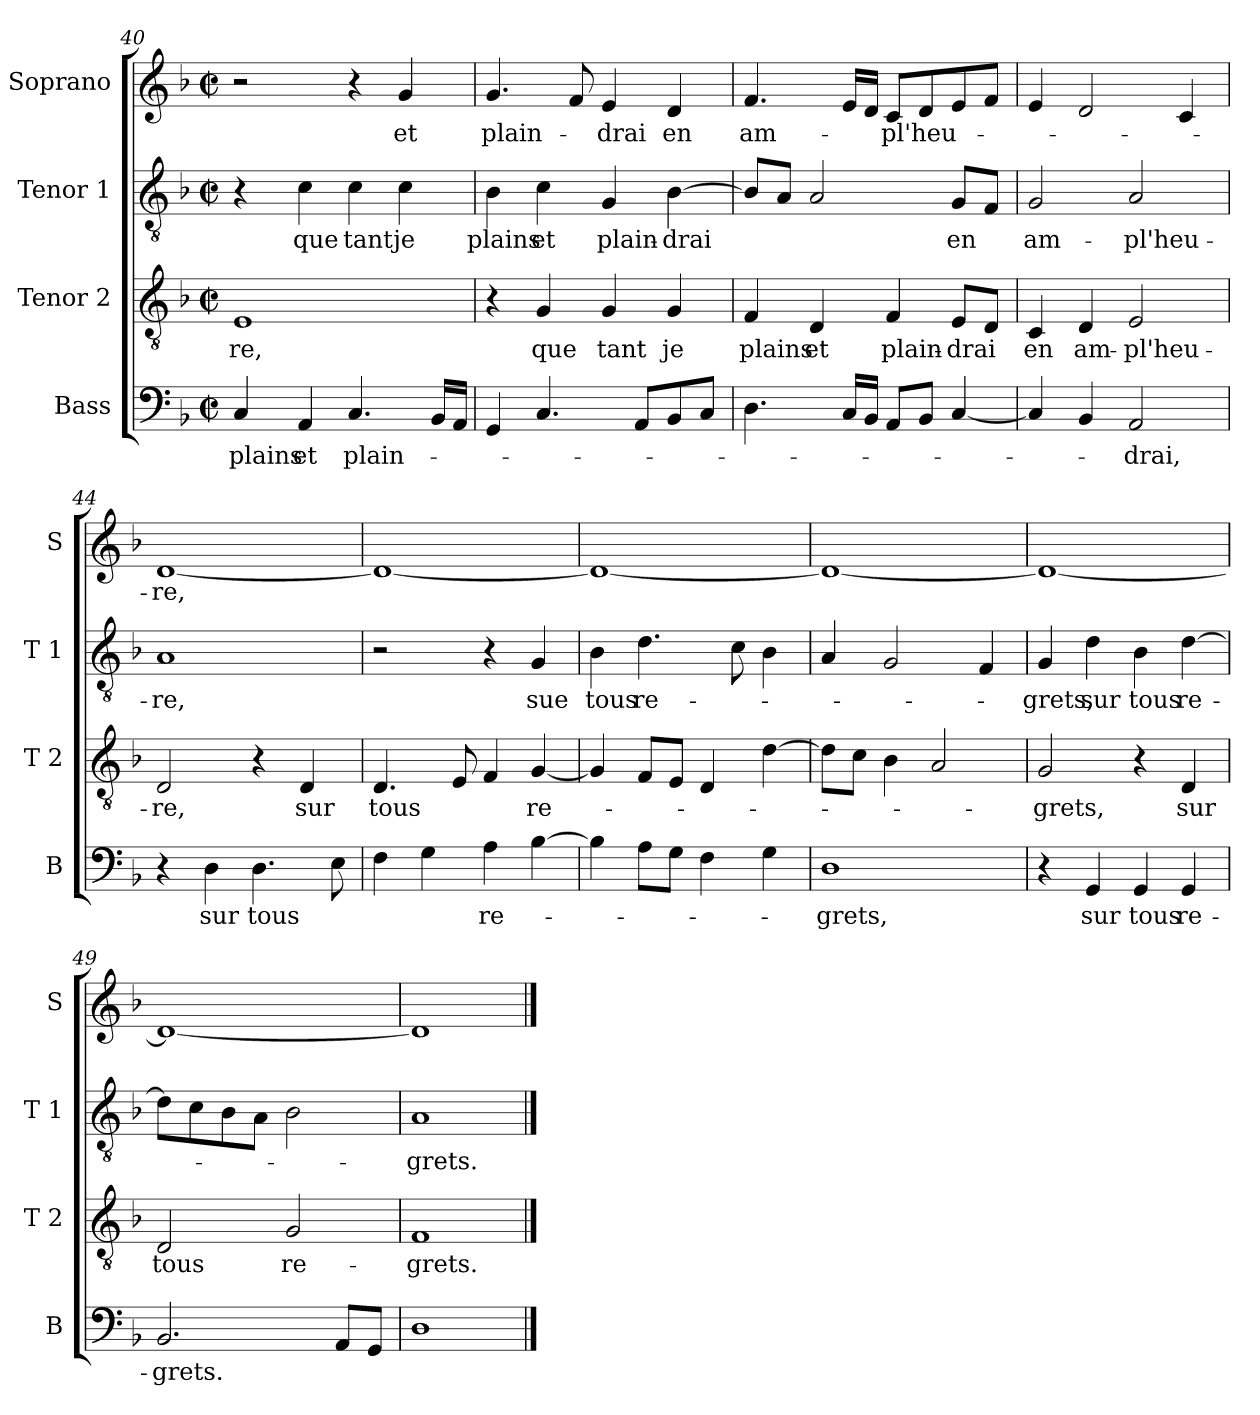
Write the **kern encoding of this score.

**kern	**text	**kern	**text	**kern	**text	**kern	**text
*part4	*part4	*part3	*part3	*part2	*part2	*part1	*part1
*staff4	*staff4	*staff3	*staff3	*staff2	*staff2	*staff1	*staff1
*I"Bass	*	*I"Tenor 2	*	*I"Tenor 1	*	*I"Soprano	*
*I'B	*	*I'T 2	*	*I'T 1	*	*I'S	*
*clefF4	*	*clefGv2	*	*clefGv2	*	*clefG2	*
*k[b-]	*	*k[b-]	*	*k[b-]	*	*k[b-]	*
*F:	*	*F:	*	*F:	*	*F:	*
*M2/2	*	*M2/2	*	*M2/2	*	*M2/2	*
*met(c|)	*	*met(c|)	*	*met(c|)	*	*met(c|)	*
=40	=40	=40	=40	=40	=40	=40	=40
!	!LO:LY:b	!	!LO:LY:b	!	!	!	!
4C/	plains	1E	-re,	4r	.	2r	.
!	!LO:LY:b	!	!	!	!LO:LY:b	!	!
4AA/	et	.	.	4c\	que	.	.
!	!LO:LY:b	!	!	!	!LO:LY:b	!	!
4.C/	plain-	.	.	4c\	tant	4r	.
!	!	!	!	!	!LO:LY:b	!	!LO:LY:b
.	.	.	.	4c\	je	4g/	et
16BB-/LL	.	.	.	.	.	.	.
16AA/JJ	.	.	.	.	.	.	.
!!LO:LB:g=z
=41	=41	=41	=41	=41	=41	=41	=41
!	!	!	!	!	!LO:LY:b	!	!LO:LY:b
4GG/	.	4r	.	4B-\	plains	4.g/	plain-
!	!	!	!LO:LY:b	!	!LO:LY:b	!	!
4.C/	.	4G/	que	4c\	et	.	.
.	.	.	.	.	.	8f/	.
!	!	!	!LO:LY:b	!	!LO:LY:b	!	!LO:LY:b
.	.	4G/	tant	4G/	plain-	4e/	-drai
8AA/L	.	.	.	.	.	.	.
!	!	!	!LO:LY:b	!	!LO:LY:b	!	!LO:LY:b
8BB-/	.	4G/	je	[4B-\	-drai	4d/	en
8C/J	.	.	.	.	.	.	.
=42	=42	=42	=42	=42	=42	=42	=42
!	!	!	!LO:LY:b	!	!	!	!LO:LY:b
4.D\	.	4F/	plains	8B-/L]	.	4.f/	am-
.	.	.	.	8A/J	.	.	.
!	!	!	!LO:LY:b	!	!	!	!
.	.	4D/	et	2A/	.	.	.
16C/LL	.	.	.	.	.	16e/LL	.
16BB-/JJ	.	.	.	.	.	16d/JJ	.
!	!	!	!LO:LY:b	!	!	!	!LO:LY:b
8AA/L	.	4F/	plain-	.	.	8c/L	-pl'heu-
8BB-/J	.	.	.	.	.	8d/	.
!	!	!	!LO:LY:b	!	!LO:LY:b	!	!
[4C/	.	8E/L	-drai	8G/L	en	8e/	.
.	.	8D/J	.	8F/J	.	8f/J	.
=43	=43	=43	=43	=43	=43	=43	=43
!	!	!	!LO:LY:b	!	!LO:LY:b	!	!
4C/]	.	4C/	en	2G/	am-	4e/	.
!	!	!	!LO:LY:b	!	!	!	!
4BB-/	.	4D/	am-	.	.	2d/	.
!	!LO:LY:b	!	!LO:LY:b	!	!LO:LY:b	!	!
2AA/	-drai,	2E/	-pl'heu-	2A/	-pl'heu-	.	.
.	.	.	.	.	.	4c/	.
=44	=44	=44	=44	=44	=44	=44	=44
!	!	!	!LO:LY:b	!	!LO:LY:b	!	!LO:LY:b
4r	.	2D/	-re,	1A	-re,	[1d	-re,
!	!LO:LY:b	!	!	!	!	!	!
4D\	sur	.	.	.	.	.	.
!	!LO:LY:b	!	!	!	!	!	!
4.D\	tous	4r	.	.	.	.	.
!	!	!	!LO:LY:b	!	!	!	!
.	.	4D/	sur	.	.	.	.
8E\	.	.	.	.	.	.	.
=45	=45	=45	=45	=45	=45	=45	=45
!	!	!	!LO:LY:b	!	!	!	!
4F\	.	4.D/	tous	2r	.	1d_	.
4G\	.	.	.	.	.	.	.
.	.	8E/	.	.	.	.	.
!	!LO:LY:b	!	!	!	!	!	!
4A\	re-	4F/	.	4r	.	.	.
!	!	!	!LO:LY:b	!	!LO:LY:b	!	!
[4B-\	.	[4G/	re-	4G/	sue	.	.
!!LO:LB:g=z
=46	=46	=46	=46	=46	=46	=46	=46
!	!	!	!	!	!LO:LY:b	!	!
4B-\]	.	4G/]	.	4B-\	tous	1d_	.
!	!	!	!	!	!LO:LY:b	!	!
8A\L	.	8F/L	.	4.d\	re-	.	.
8G\J	.	8E/J	.	.	.	.	.
4F\	.	4D/	.	.	.	.	.
.	.	.	.	8c\	.	.	.
4G\	.	[4d\	.	4B-\	.	.	.
=47	=47	=47	=47	=47	=47	=47	=47
!	!LO:LY:b	!	!	!	!	!	!
1D	-grets,	8d\L]	.	4A/	.	1d_	.
.	.	8c\J	.	.	.	.	.
.	.	4B-\	.	2G/	.	.	.
.	.	2A/	.	.	.	.	.
.	.	.	.	4F/	.	.	.
=48	=48	=48	=48	=48	=48	=48	=48
!	!	!	!LO:LY:b	!	!LO:LY:b	!	!
4r	.	2G/	-grets,	4G/	-grets,	1d_	.
!	!LO:LY:b	!	!	!	!LO:LY:b	!	!
4GG/	sur	.	.	4d\	sur	.	.
!	!LO:LY:b	!	!	!	!LO:LY:b	!	!
4GG/	tous	4r	.	4B-\	tous	.	.
!	!LO:LY:b	!	!LO:LY:b	!	!LO:LY:b	!	!
4GG/	re-	4D/	sur	[4d\	re-	.	.
=49	=49	=49	=49	=49	=49	=49	=49
!	!LO:LY:b	!	!LO:LY:b	!	!	!	!
2.BB-/	-grets.	2D/	tous	8d\L]	.	1d_	.
.	.	.	.	8c\	.	.	.
.	.	.	.	8B-\	.	.	.
.	.	.	.	8A\J	.	.	.
!	!	!	!LO:LY:b	!	!	!	!
.	.	2G/	re-	2B-\	.	.	.
8AA/L	.	.	.	.	.	.	.
8GG/J	.	.	.	.	.	.	.
=50	=50	=50	=50	=50	=50	=50	=50
!	!	!	!LO:LY:b	!	!LO:LY:b	!	!
1D	.	1F	-grets.	1A	-grets.	1d]	.
==	==	==	==	==	==	==	==
*-	*-	*-	*-	*-	*-	*-	*-
